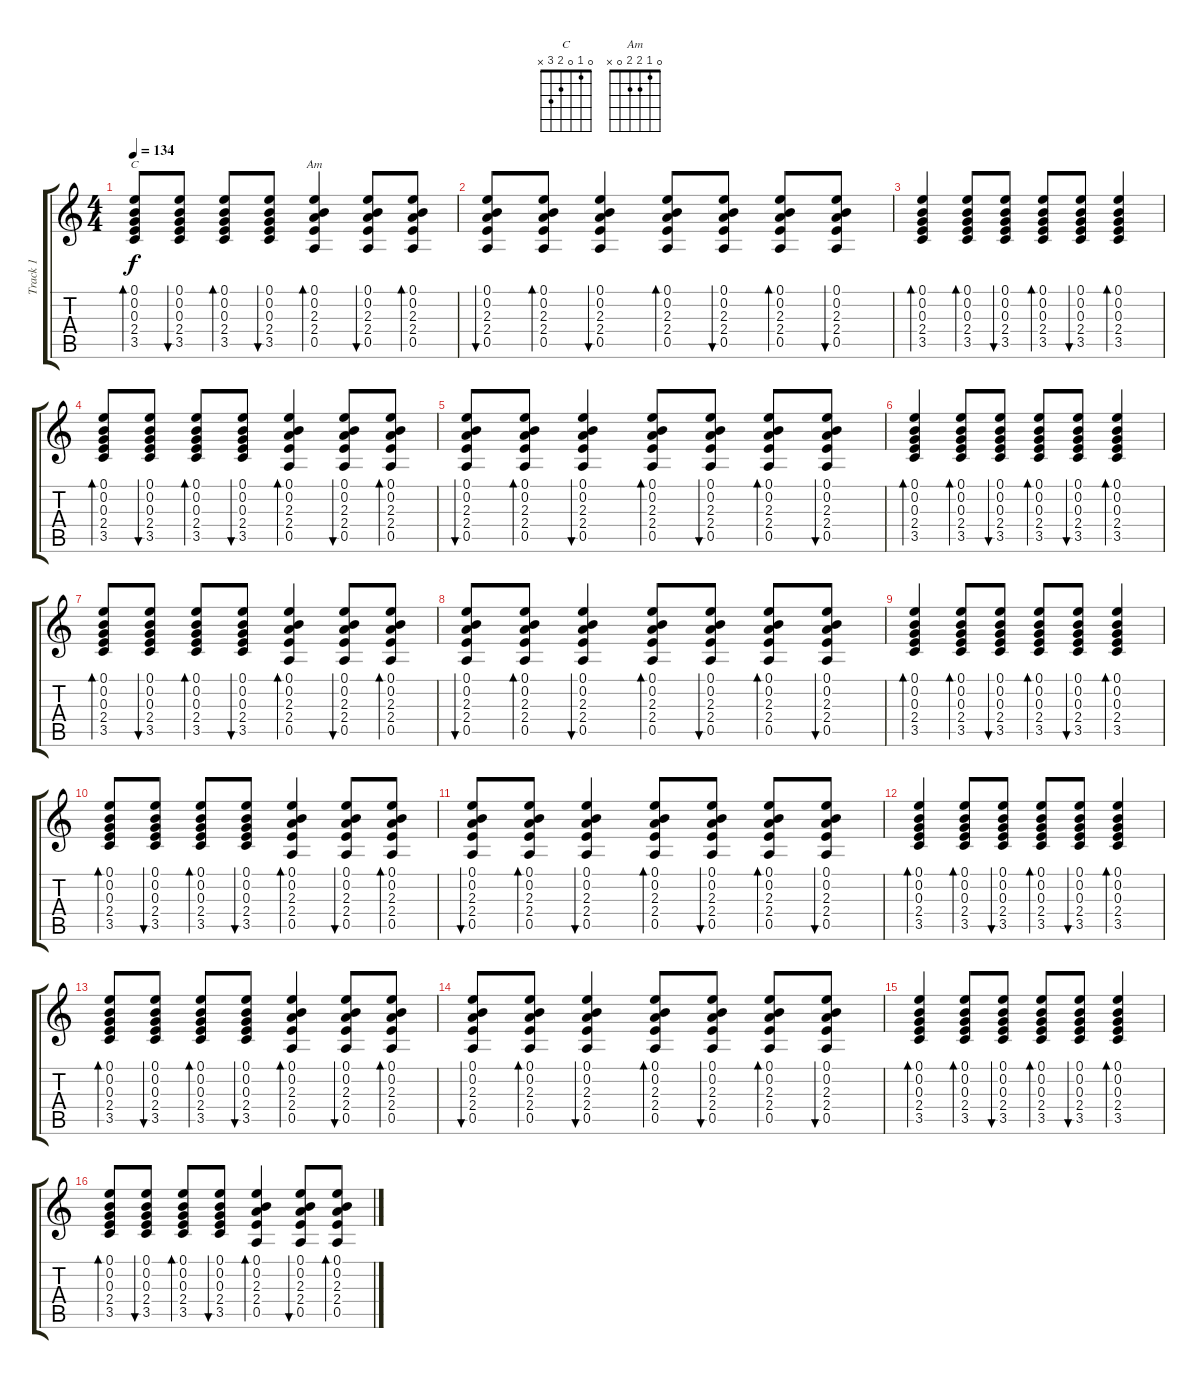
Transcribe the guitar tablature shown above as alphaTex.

\track ("Track 1" "Track 1") {instrument acousticguitarsteel}
\staff {score tabs}
\tuning (E4 B3 G3 D3 A2 E2) {hide}
\chord ("C" 0 1 0 2 3 x)
\chord ("Am" 0 1 2 2 0 x)
\ts (4 4)
\tempo 134
\clef g2
\ks c
(0.1 0.2 0.3 2.4 3.5).8{bd 30 ch "C" dy f} (0.1 0.2 0.3 2.4 3.5).8{bu 30} (0.1 0.2 0.3 2.4 3.5).8{bd 30} (0.1 0.2 0.3 2.4 3.5).8{bu 30} (0.1 0.2 2.3 2.4 0.5).4{bd 30 ch "Am"} (0.1 0.2 2.3 2.4 0.5).8{bu 30} (0.1 0.2 2.3 2.4 0.5).8{bd 30} |
(0.1 0.2 2.3 2.4 0.5).8{bu 30} (0.1 0.2 2.3 2.4 0.5).8{bd 30} (0.1 0.2 2.3 2.4 0.5).4{bu 30} (0.1 0.2 2.3 2.4 0.5).8{bd 30} (0.1 0.2 2.3 2.4 0.5).8{bu 30} (0.1 0.2 2.3 2.4 0.5).8{bd 30} (0.1 0.2 2.3 2.4 0.5).8{bu 30} |
(0.1 0.2 0.3 2.4 3.5).4{bd 30} (0.1 0.2 0.3 2.4 3.5).8{bd 30} (0.1 0.2 0.3 2.4 3.5).8{bu 30} (0.1 0.2 0.3 2.4 3.5).8{bd 30} (0.1 0.2 0.3 2.4 3.5).8{bu 30} (0.1 0.2 0.3 2.4 3.5).4{bd 30} |
(0.1 0.2 0.3 2.4 3.5).8{bd 30} (0.1 0.2 0.3 2.4 3.5).8{bu 30} (0.1 0.2 0.3 2.4 3.5).8{bd 30} (0.1 0.2 0.3 2.4 3.5).8{bu 30} (0.1 0.2 2.3 2.4 0.5).4{bd 30} (0.1 0.2 2.3 2.4 0.5).8{bu 30} (0.1 0.2 2.3 2.4 0.5).8{bd 30} |
(0.1 0.2 2.3 2.4 0.5).8{bu 30} (0.1 0.2 2.3 2.4 0.5).8{bd 30} (0.1 0.2 2.3 2.4 0.5).4{bu 30} (0.1 0.2 2.3 2.4 0.5).8{bd 30} (0.1 0.2 2.3 2.4 0.5).8{bu 30} (0.1 0.2 2.3 2.4 0.5).8{bd 30} (0.1 0.2 2.3 2.4 0.5).8{bu 30} |
(0.1 0.2 0.3 2.4 3.5).4{bd 30} (0.1 0.2 0.3 2.4 3.5).8{bd 30} (0.1 0.2 0.3 2.4 3.5).8{bu 30} (0.1 0.2 0.3 2.4 3.5).8{bd 30} (0.1 0.2 0.3 2.4 3.5).8{bu 30} (0.1 0.2 0.3 2.4 3.5).4{bd 30} |
(0.1 0.2 0.3 2.4 3.5).8{bd 30} (0.1 0.2 0.3 2.4 3.5).8{bu 30} (0.1 0.2 0.3 2.4 3.5).8{bd 30} (0.1 0.2 0.3 2.4 3.5).8{bu 30} (0.1 0.2 2.3 2.4 0.5).4{bd 30} (0.1 0.2 2.3 2.4 0.5).8{bu 30} (0.1 0.2 2.3 2.4 0.5).8{bd 30} |
(0.1 0.2 2.3 2.4 0.5).8{bu 30} (0.1 0.2 2.3 2.4 0.5).8{bd 30} (0.1 0.2 2.3 2.4 0.5).4{bu 30} (0.1 0.2 2.3 2.4 0.5).8{bd 30} (0.1 0.2 2.3 2.4 0.5).8{bu 30} (0.1 0.2 2.3 2.4 0.5).8{bd 30} (0.1 0.2 2.3 2.4 0.5).8{bu 30} |
(0.1 0.2 0.3 2.4 3.5).4{bd 30} (0.1 0.2 0.3 2.4 3.5).8{bd 30} (0.1 0.2 0.3 2.4 3.5).8{bu 30} (0.1 0.2 0.3 2.4 3.5).8{bd 30} (0.1 0.2 0.3 2.4 3.5).8{bu 30} (0.1 0.2 0.3 2.4 3.5).4{bd 30} |
(0.1 0.2 0.3 2.4 3.5).8{bd 30} (0.1 0.2 0.3 2.4 3.5).8{bu 30} (0.1 0.2 0.3 2.4 3.5).8{bd 30} (0.1 0.2 0.3 2.4 3.5).8{bu 30} (0.1 0.2 2.3 2.4 0.5).4{bd 30} (0.1 0.2 2.3 2.4 0.5).8{bu 30} (0.1 0.2 2.3 2.4 0.5).8{bd 30} |
(0.1 0.2 2.3 2.4 0.5).8{bu 30} (0.1 0.2 2.3 2.4 0.5).8{bd 30} (0.1 0.2 2.3 2.4 0.5).4{bu 30} (0.1 0.2 2.3 2.4 0.5).8{bd 30} (0.1 0.2 2.3 2.4 0.5).8{bu 30} (0.1 0.2 2.3 2.4 0.5).8{bd 30} (0.1 0.2 2.3 2.4 0.5).8{bu 30} |
(0.1 0.2 0.3 2.4 3.5).4{bd 30} (0.1 0.2 0.3 2.4 3.5).8{bd 30} (0.1 0.2 0.3 2.4 3.5).8{bu 30} (0.1 0.2 0.3 2.4 3.5).8{bd 30} (0.1 0.2 0.3 2.4 3.5).8{bu 30} (0.1 0.2 0.3 2.4 3.5).4{bd 30} |
(0.1 0.2 0.3 2.4 3.5).8{bd 30} (0.1 0.2 0.3 2.4 3.5).8{bu 30} (0.1 0.2 0.3 2.4 3.5).8{bd 30} (0.1 0.2 0.3 2.4 3.5).8{bu 30} (0.1 0.2 2.3 2.4 0.5).4{bd 30} (0.1 0.2 2.3 2.4 0.5).8{bu 30} (0.1 0.2 2.3 2.4 0.5).8{bd 30} |
(0.1 0.2 2.3 2.4 0.5).8{bu 30} (0.1 0.2 2.3 2.4 0.5).8{bd 30} (0.1 0.2 2.3 2.4 0.5).4{bu 30} (0.1 0.2 2.3 2.4 0.5).8{bd 30} (0.1 0.2 2.3 2.4 0.5).8{bu 30} (0.1 0.2 2.3 2.4 0.5).8{bd 30} (0.1 0.2 2.3 2.4 0.5).8{bu 30} |
(0.1 0.2 0.3 2.4 3.5).4{bd 30} (0.1 0.2 0.3 2.4 3.5).8{bd 30} (0.1 0.2 0.3 2.4 3.5).8{bu 30} (0.1 0.2 0.3 2.4 3.5).8{bd 30} (0.1 0.2 0.3 2.4 3.5).8{bu 30} (0.1 0.2 0.3 2.4 3.5).4{bd 30} |
(0.1 0.2 0.3 2.4 3.5).8{bd 30} (0.1 0.2 0.3 2.4 3.5).8{bu 30} (0.1 0.2 0.3 2.4 3.5).8{bd 30} (0.1 0.2 0.3 2.4 3.5).8{bu 30} (0.1 0.2 2.3 2.4 0.5).4{bd 30} (0.1 0.2 2.3 2.4 0.5).8{bu 30} (0.1 0.2 2.3 2.4 0.5).8{bd 30}
